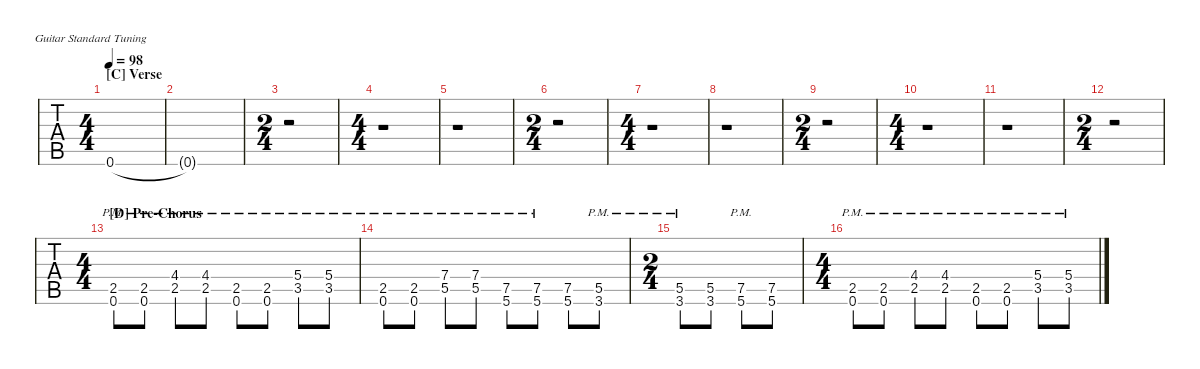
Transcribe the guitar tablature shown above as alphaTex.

\defaultSystemsLayout 4
\hideDynamics
\bracketExtendMode nobrackets
\track ("Rhythm/Lead Guitar (Kirk)" " ") {instrument distortionguitar}
\staff {tabs}
\tuning (E4 B3 G3 D3 A2 E2)
\ts (4 4)
\beaming (8 2 2 2 2)
\section ("C" "Verse")
\tempo 98
\clef g2
\ks eminor
0.6{acc forcenatural}.1{dy mf} |
0.6{t acc forcenatural}.1 |
\ts (2 4)
\beaming (8 2 2)
r.2 |
\ts (4 4)
\beaming (8 2 2 2 2)
r.1 |
r.1 |
\ts (2 4)
\beaming (8 2 2)
r.2 |
\ts (4 4)
\beaming (8 2 2 2 2)
r.1 |
r.1 |
\ts (2 4)
\beaming (8 2 2)
r.2 |
\ts (4 4)
\beaming (8 2 2 2 2)
r.1 |
r.1 |
\ts (2 4)
\beaming (8 2 2)
r.2 |
\ts (4 4)
\beaming (8 2 2 2 2)
\section ("D" "Pre-Chorus")
(0.6{pm acc forcenatural} 2.5{pm acc forcenatural}).8{instrument distortionguitar} (0.6{pm acc forcenatural} 2.5{pm acc forcenatural}).8 (2.5{pm acc forcenatural} 4.4{pm acc #}).8 (2.5{pm acc forcenatural} 4.4{pm acc #}).8 (0.6{pm acc forcenatural} 2.5{pm acc forcenatural}).8 (0.6{pm acc forcenatural} 2.5{pm acc forcenatural}).8 (3.5{pm acc forcenatural} 5.4{pm acc forcenatural}).8 (3.5{pm acc forcenatural} 5.4{pm acc forcenatural}).8 |
(0.6{pm acc forcenatural} 2.5{pm acc forcenatural}).8 (0.6{pm acc forcenatural} 2.5{pm acc forcenatural}).8 (5.5{pm acc forcenatural} 7.4{pm acc forcenatural}).8 (5.5{pm acc forcenatural} 7.4{pm acc forcenatural}).8 (5.6{pm acc forcenatural} 7.5{pm acc forcenatural}).8 (5.6{pm acc forcenatural} 7.5{pm acc forcenatural}).8 (5.6{acc forcenatural} 7.5{acc forcenatural}).8 (3.6{pm acc forcenatural} 5.5{pm acc forcenatural}).8 |
\ts (2 4)
\beaming (8 2 2)
(3.6{pm acc forcenatural} 5.5{pm acc forcenatural}).8 (5.5{acc forcenatural} 3.6{acc forcenatural}).8 (5.6{pm acc forcenatural} 7.5{pm acc forcenatural}).8 (5.6{acc forcenatural} 7.5{acc forcenatural}).8 |
\ts (4 4)
\beaming (8 2 2 2 2)
(0.6{pm acc forcenatural} 2.5{pm acc forcenatural}).8 (0.6{pm acc forcenatural} 2.5{pm acc forcenatural}).8 (2.5{pm acc forcenatural} 4.4{pm acc #}).8 (2.5{pm acc forcenatural} 4.4{pm acc #}).8 (0.6{pm acc forcenatural} 2.5{pm acc forcenatural}).8 (0.6{pm acc forcenatural} 2.5{pm acc forcenatural}).8 (3.5{pm acc forcenatural} 5.4{pm acc forcenatural}).8 (3.5{pm acc forcenatural} 5.4{pm acc forcenatural}).8
